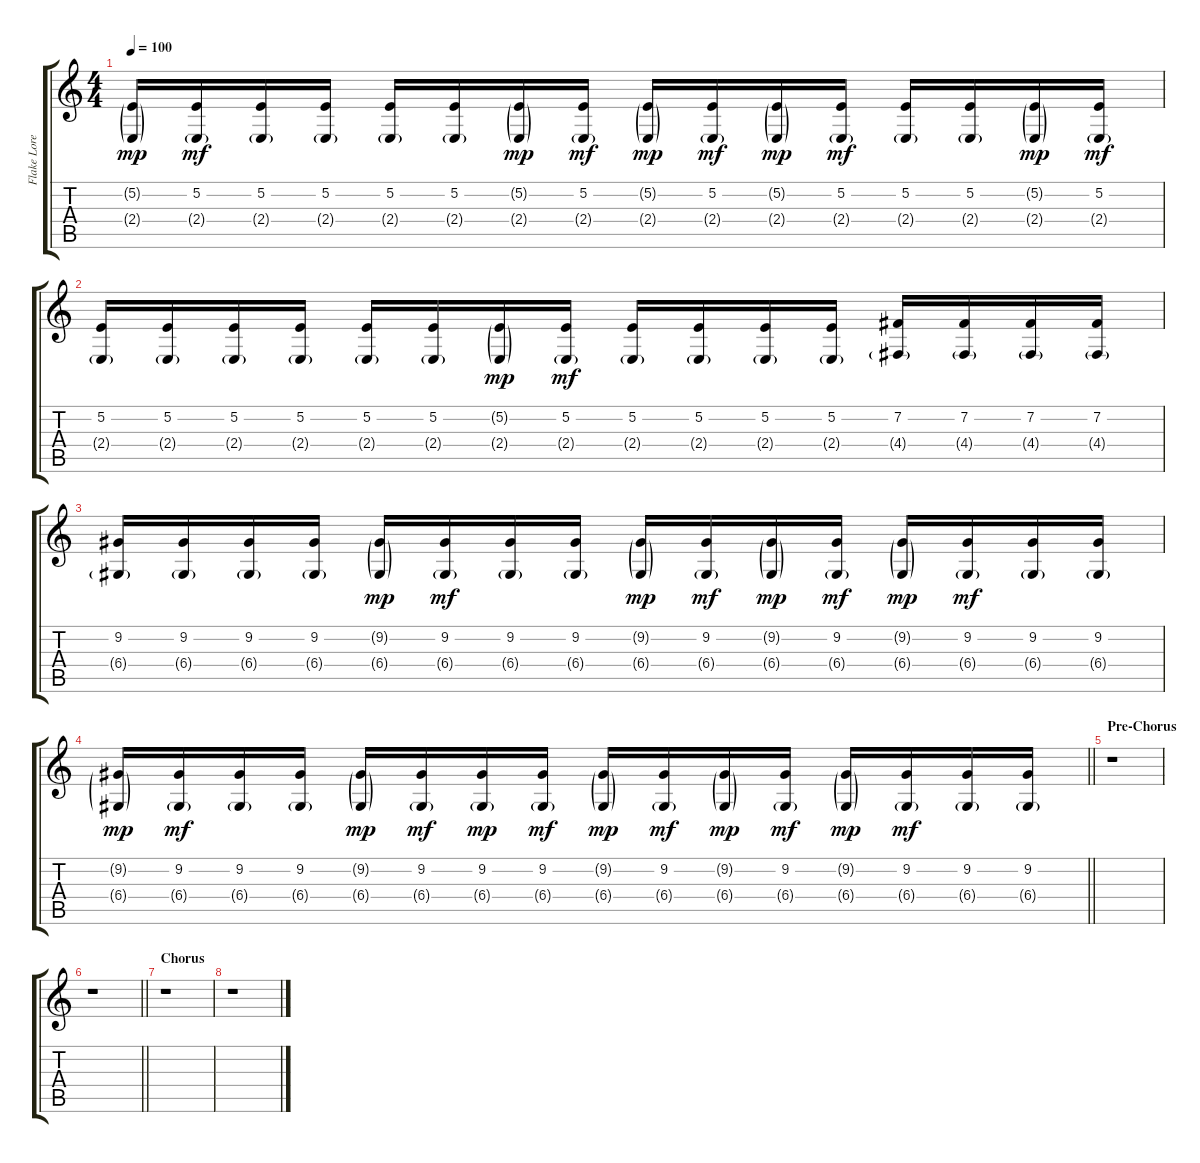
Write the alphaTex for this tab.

\track ("Flake Lorenz" "Flake Lore") {instrument pad3polysynth}
\staff {score tabs}
\tuning (E4 B3 G3 D3 A2 D2) {hide}
\ts (4 4)
\tempo 100
\clef g2
\ks c
(5.2{g} 2.4{g}).16{dy mp} (5.2 2.4{g}).16{dy mf} (5.2 2.4{g}).16 (5.2 2.4{g}).16 (5.2 2.4{g}).16 (5.2 2.4{g}).16 (5.2{g} 2.4{g}).16{dy mp} (5.2 2.4{g}).16{dy mf} (5.2{g} 2.4{g}).16{dy mp volume 6} (5.2 2.4{g}).16{dy mf} (5.2{g} 2.4{g}).16{dy mp} (5.2 2.4{g}).16{dy mf} (5.2 2.4{g}).16 (5.2 2.4{g}).16 (5.2{g} 2.4{g}).16{dy mp} (5.2 2.4{g}).16{dy mf} |
(5.2 2.4{g}).16 (5.2 2.4{g}).16 (5.2 2.4{g}).16 (5.2 2.4{g}).16 (5.2 2.4{g}).16 (5.2 2.4{g}).16 (5.2{g} 2.4{g}).16{dy mp} (5.2 2.4{g}).16{dy mf} (5.2 2.4{g}).16 (5.2 2.4{g}).16 (5.2 2.4{g}).16 (5.2 2.4{g}).16 (7.2 4.4{g}).16 (7.2 4.4{g}).16 (7.2 4.4{g}).16 (7.2 4.4{g}).16 |
(9.2 6.4{g}).16{volume 14} (9.2 6.4{g}).16 (9.2 6.4{g}).16 (9.2 6.4{g}).16 (9.2{g} 6.4{g}).16{dy mp} (9.2 6.4{g}).16{dy mf} (9.2 6.4{g}).16 (9.2 6.4{g}).16 (9.2{g} 6.4{g}).16{dy mp} (9.2 6.4{g}).16{dy mf} (9.2{g} 6.4{g}).16{dy mp} (9.2 6.4{g}).16{dy mf} (9.2{g} 6.4{g}).16{dy mp} (9.2 6.4{g}).16{dy mf} (9.2 6.4{g}).16 (9.2 6.4{g}).16 |
\barLineRight lightlight
(9.2{g} 6.4{g}).16{dy mp} (9.2 6.4{g}).16{dy mf} (9.2 6.4{g}).16 (9.2 6.4{g}).16 (9.2{g} 6.4{g}).16{dy mp} (9.2 6.4{g}).16{dy mf} (9.2 6.4{g}).16{dy mp} (9.2 6.4{g}).16{dy mf} (9.2{g} 6.4{g}).16{dy mp} (9.2 6.4{g}).16{dy mf} (9.2{g} 6.4{g}).16{dy mp} (9.2 6.4{g}).16{dy mf} (9.2{g} 6.4{g}).16{dy mp} (9.2 6.4{g}).16{dy mf} (9.2 6.4{g}).16 (9.2 6.4{g}).16 |
\section ("" "Pre-Chorus")
r.1 |
\barLineRight lightlight
r.1 |
\section ("" "Chorus")
r.1 |
r.1
